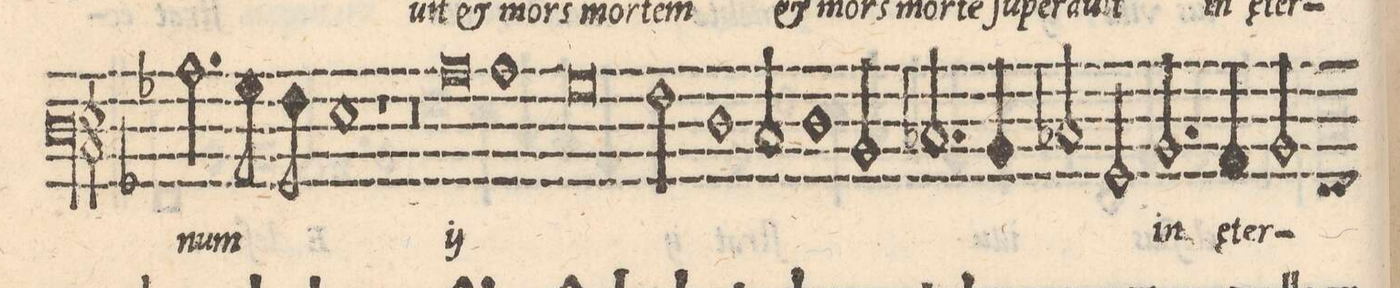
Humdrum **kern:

**kern	**text
*I"BASSVS	*
*clefF3	*
*k[b-]	*
*met(C|)	*
*M2/1	*
2.c\	-num
8B-\	.
8A\	.
=56-	=56-
1G	.
1r	.
=57-	=57-
0r	.
=58-	=58-
*	*ij
0c	et
=59-	=59-
1c	mors
0B-	mor-
=60-	=60-
2A\	-te(m)
1F\	ſu-
=61-	=61-
2Eny/	-pe-
1F	-ra-
=62-	=62-
2D/	-uit
2.E-X/	in
4D/	ę-
2E-X/	-ter-
=63-	=63-
2BB-/	-num
*	*Xij
2.D/	in
4C/	ę-
2D/	-ter-
*custos:AA	*
=64-	=64-
*-	*-
